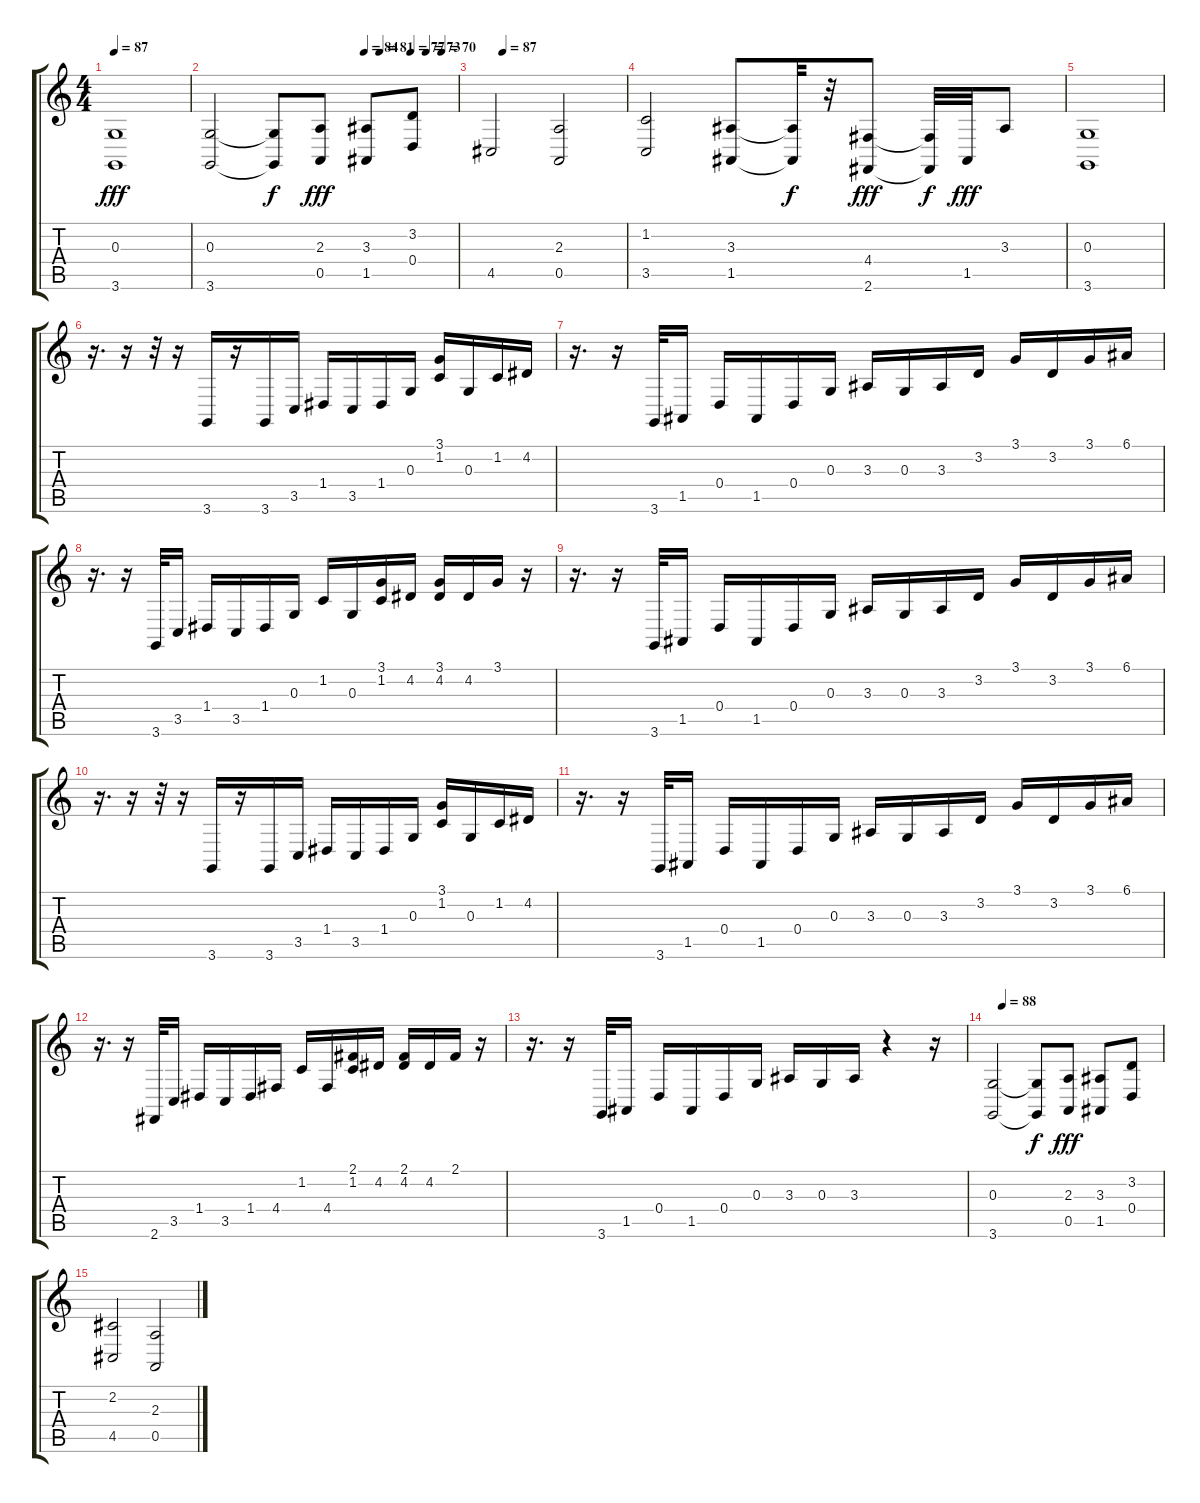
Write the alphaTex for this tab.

\track "" {instrument acousticgrandpiano}
\staff {score tabs}
\tuning (E4 B3 G3 D3 A2 E2) {hide}
\ts (4 4)
\tempo 87
\clef g2
\ks c
(0.3 3.6).1{dy fff} |
\tempo (84 0.625)
\tempo (81 0.6875)
\tempo (77 0.8125)
\tempo (73 0.875)
\tempo (70 0.9375)
(0.3 3.6).2 (0.3{t} 3.6{t}).8{dy f} (2.3 0.5).8{dy fff} (3.3 1.5).8 (3.2 0.4).8 |
\tempo (87 0.09375)
4.5.2 (2.3 0.5).2 |
(1.2 3.5).2 (3.3 1.5).8 (3.3{t} 1.5{t}).32{dy f} r.32 (4.4 2.6).8{dy fff} (4.4{t} 2.6{t}).32{dy f} 1.5.32{dy fff} 3.3.8 |
(0.3 3.6).1 |
r.16{d} r.16 r.32 r.16 3.6.16 r.16 3.6.16 3.5.16 1.4.16 3.5.16 1.4.16 0.3.16 (3.1 1.2).16 0.3.16 1.2.16 4.2.16 |
r.16{d} r.16 3.6.32 1.5.16 0.4.16 1.5.16 0.4.16 0.3.16 3.3.16 0.3.16 3.3.16 3.2.16 3.1.16 3.2.16 3.1.16 6.1.16 |
r.16{d} r.16 3.6.32 3.5.16 1.4.16 3.5.16 1.4.16 0.3.16 1.2.16 0.3.16 (3.1 1.2).16 4.2.16 (3.1 4.2).16 4.2.16 3.1.16 r.16 |
r.16{d} r.16 3.6.32 1.5.16 0.4.16 1.5.16 0.4.16 0.3.16 3.3.16 0.3.16 3.3.16 3.2.16 3.1.16 3.2.16 3.1.16 6.1.16 |
r.16{d} r.16 r.32 r.16 3.6.16 r.16 3.6.16 3.5.16 1.4.16 3.5.16 1.4.16 0.3.16 (3.1 1.2).16 0.3.16 1.2.16 4.2.16 |
r.16{d} r.16 3.6.32 1.5.16 0.4.16 1.5.16 0.4.16 0.3.16 3.3.16 0.3.16 3.3.16 3.2.16 3.1.16 3.2.16 3.1.16 6.1.16 |
r.16{d} r.16 2.6.32 3.5.16 1.4.16 3.5.16 1.4.16 4.4.16 1.2.16 4.4.16 (2.1 1.2).16 4.2.16 (2.1 4.2).16 4.2.16 2.1.16 r.16 |
r.16{d} r.16 3.6.32 1.5.16 0.4.16 1.5.16 0.4.16 0.3.16 3.3.16 0.3.16 3.3.16 r.4 r.16 |
\tempo (88 0.0625)
(0.3 3.6).2 (0.3{t} 3.6{t}).8{dy f} (2.3 0.5).8{dy fff volume 11} (3.3 1.5).8{volume 10} (3.2 0.4).8{volume 10} |
(2.2 4.5).2{volume 8} (2.3 0.5).2{volume 4}
